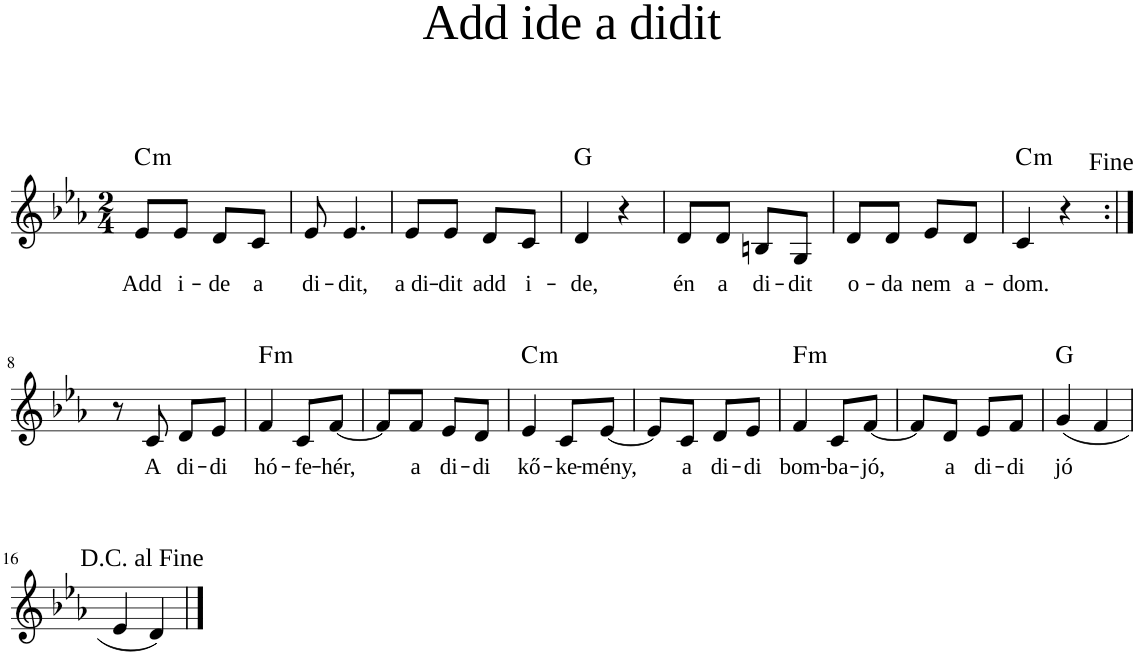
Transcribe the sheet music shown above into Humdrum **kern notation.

**kern	**text	**harte
*part1	*part1	*part1
*staff1	*staff1	*
*I"Piano	*	*
*I'Pno	*	*
*clefG2	*	*
*k[b-e-a-]	*	*
*M2/4	*	*
=1	=1	=1
!	!LO:LY:b	!LO:H:kt=m
8e-/L	Add	C:min
!	!LO:LY:b	!
8e-/J	i-	.
!	!LO:LY:b	!
8d/L	-de	.
!	!LO:LY:b	!
8c/J	a	.
=2	=2	=2
!	!LO:LY:b	!
8e-/	di-	.
!	!LO:LY:b	!
4.e-/	-dit,	.
=3	=3	=3
!	!LO:LY:b	!
8e-/L	a di-	.
!	!LO:LY:b	!
8e-/J	-dit	.
!	!LO:LY:b	!
8d/L	add	.
!	!LO:LY:b	!
8c/J	i-	.
=4	=4	=4
!	!LO:LY:b	!
4d/	-de,	G:maj
4r	.	.
=5	=5	=5
!	!LO:LY:b	!
8d/L	én	.
!	!LO:LY:b	!
8d/J	a	.
!	!LO:LY:b	!
8Bn/L	di-	.
!	!LO:LY:b	!
8G/J	-dit	.
=6	=6	=6
!	!LO:LY:b	!
8d/L	o-	.
!	!LO:LY:b	!
8d/J	-da	.
!	!LO:LY:b	!
8e-/L	nem	.
!	!LO:LY:b	!
8d/J	a-	.
=7	=7	=7
!	!LO:LY:b	!LO:H:kt=m
4c/	-dom.	C:min
4r	.	.
!LO:TX:a:t=<font face="Times New Roman"/>Fine	!	!
!!LO:LB:g=z
=8:|!	=8:|!	=8:|!
8r	.	.
!	!LO:LY:b	!
8c/	A	.
!	!LO:LY:b	!
8d/L	di-	.
!	!LO:LY:b	!
8e-/J	-di	.
=9	=9	=9
!	!LO:LY:b	!LO:H:kt=m
4f/	hó-	F:min
!	!LO:LY:b	!
8c/L	fe-	.
!	!LO:LY:b	!
[8f/J	hér,	.
=10	=10	=10
8f/L]	.	.
!	!LO:LY:b	!
8f/J	a	.
!	!LO:LY:b	!
8e-/L	di-	.
!	!LO:LY:b	!
8d/J	-di	.
=11	=11	=11
!	!LO:LY:b	!LO:H:kt=m
4e-/	kő-	C:min
!	!LO:LY:b	!
8c/L	-ke-	.
!	!LO:LY:b	!
[8e-/J	-mény,	.
=12	=12	=12
8e-/L]	.	.
!	!LO:LY:b	!
8c/J	a	.
!	!LO:LY:b	!
8d/L	di-	.
!	!LO:LY:b	!
8e-/J	-di	.
=13	=13	=13
!	!LO:LY:b	!LO:H:kt=m
4f/	bom-	F:min
!	!LO:LY:b	!
8c/L	-ba-	.
!	!LO:LY:b	!
[8f/J	-jó,	.
=14	=14	=14
8f/L]	.	.
!	!LO:LY:b	!
8d/J	a	.
!	!LO:LY:b	!
8e-/L	di-	.
!	!LO:LY:b	!
8f/J	-di	.
=15	=15	=15
!	!LO:LY:b	!
(4g/	jó	G:maj
4f/	.	.
!!LO:LB:g=z
=16	=16	=16
4e-/	.	.
4d/)	.	.
!LO:TX:a:t=<font face="Times New Roman"/>D.C. al Fine	!	!
==	==	==
*-	*-	*-
